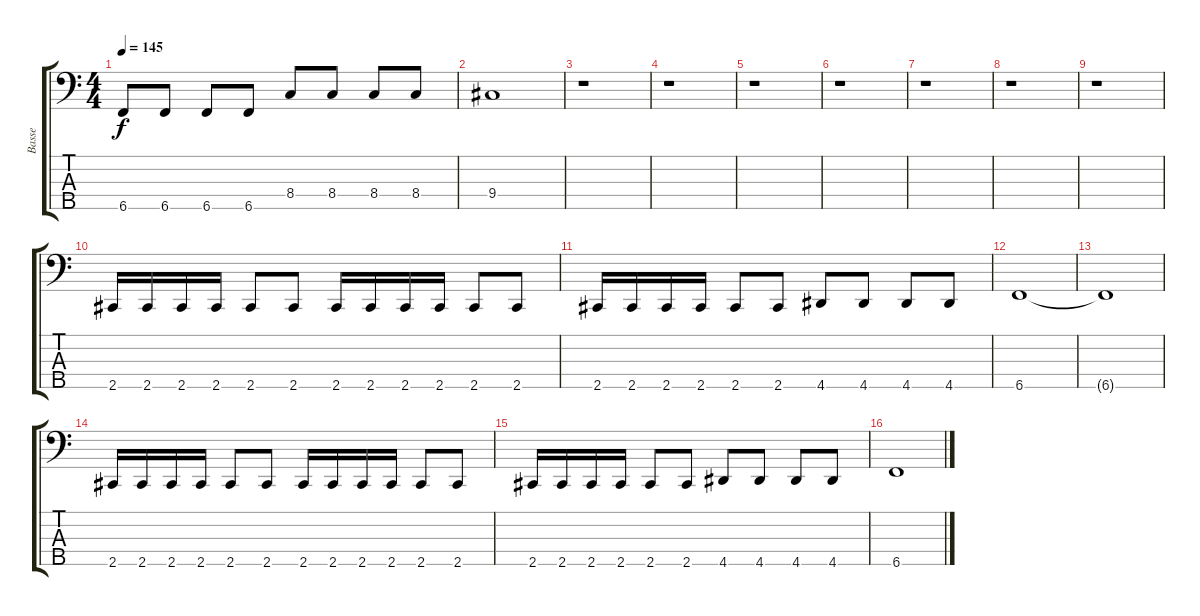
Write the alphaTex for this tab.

\track ("Basse" "Basse") {instrument electricbassfinger}
\staff {score tabs}
\tuning (G2 D2 A1 E1 B0) {hide}
\ts (4 4)
\tempo 145
\clef f4
\ks c
6.5.8{dy f} 6.5.8 6.5.8 6.5.8 8.4.8 8.4.8 8.4.8 8.4.8 |
\section ("" "")
9.4.1{volume 0} |
r.1 |
r.1 |
r.1 |
r.1 |
r.1 |
r.1 |
r.1 |
\section ("" "")
2.5.16{volume 16} 2.5.16 2.5.16 2.5.16 2.5.8 2.5.8 2.5.16 2.5.16 2.5.16 2.5.16 2.5.8 2.5.8 |
2.5.16 2.5.16 2.5.16 2.5.16 2.5.8 2.5.8 4.5.8 4.5.8 4.5.8 4.5.8 |
6.5.1 |
6.5{t}.1 |
2.5.16 2.5.16 2.5.16 2.5.16 2.5.8 2.5.8 2.5.16 2.5.16 2.5.16 2.5.16 2.5.8 2.5.8 |
2.5.16 2.5.16 2.5.16 2.5.16 2.5.8 2.5.8 4.5.8 4.5.8 4.5.8 4.5.8 |
6.5.1
